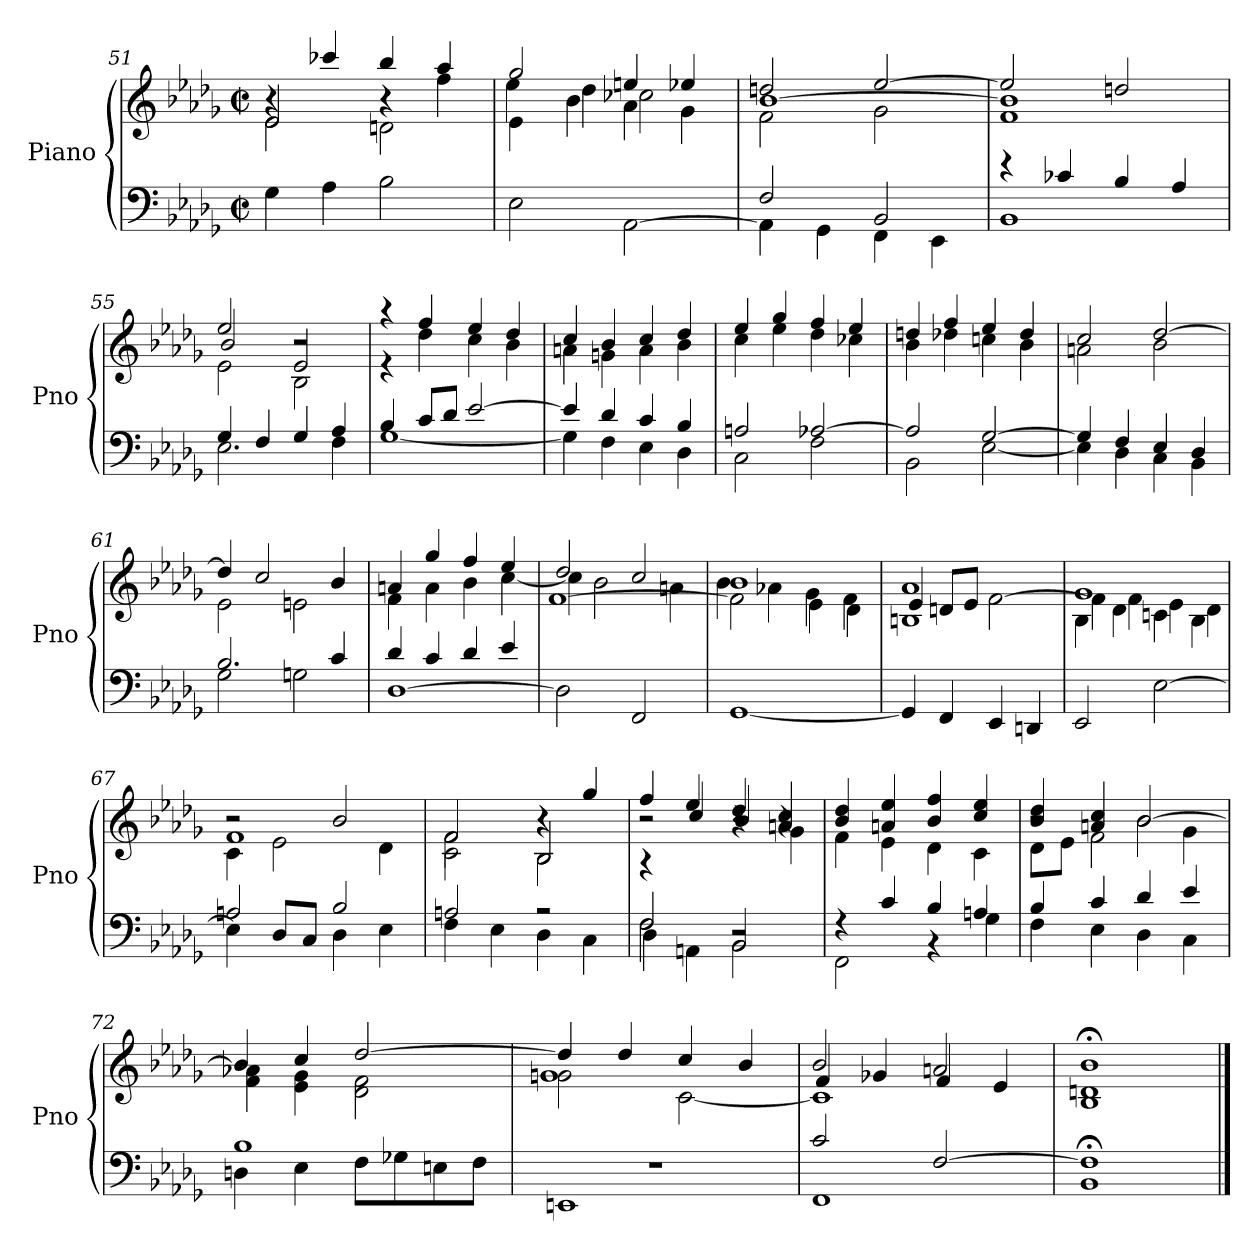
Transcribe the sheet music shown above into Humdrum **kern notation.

**kern	**kern
*part1	*part1
*staff2	*staff1
*I"Piano	*
*I'Pno	*
*clefF4	*clefG2
*k[b-e-a-d-g-]	*k[b-e-a-d-g-]
*M2/2	*M2/2
*met(c|)	*met(c|)
=51	=51
*	*^
*	*	*^
4G-\	4r	2e-\	2e-/
4A-\	4ccc-X/	.	.
2B-\	4bb-/	2dn\	4r
.	4aa-/	.	4ff\
=52	=52	=52	=52
2E-\	2gg-/	4e-\	4ee-\
.	.	4b-\	4dd-\
[2AA-\	4eeni/	4a-\	2cc-X\
.	4ee-/	4g-\	.
=53	=53	=53	=53
*^	*	*	*
4AA-\]	2F/	2ddn/	2f\	[1b-
4GG-\	.	.	.	.
4FF\	2BB-/	[2ee-/	2g-\	.
4EE-\	.	.	.	.
!!LO:LB:g=z	!!	!!
=54	=54	=54	=54	=54
4r	1BB-	2ee-/]	1f	1b-]
4c-X/	.	.	.	.
4B-/	.	2ddn/	.	.
4A-/	.	.	.	.
=55	=55	=55	=55	=55
4G-/	2.E-\	2ee-/	2e-\	2b-/
4F/	.	.	.	.
4G-/	.	2r	2B-\	2e-/
4A-/	4F\	.	.	.
*	*	*	*v	*v
=56	=56	=56	=56
4B-/	[1G-	4r	4r
8c/L	.	4ff/	4dd-\
8d-/J	.	.	.
[2e-/	.	4ee-/	4cc\
.	.	4dd-/	4b-\
=57	=57	=57	=57
4e-/]	4G-\]	4cc/	4an\
4d-/	4F\	4b-/	4gn\
4c/	4E-\	4cc/	4a\
4B-/	4D-\	4dd-/	4b-\
=58	=58	=58	=58
2An/	2C\	4ee-/	4cc\
.	.	4gg-/	4ee-\
[2A-X/	2F\	4ff/	4dd-\
.	.	4ee-/	4cc-X\
=59	=59	=59	=59
2A-/]	2BB-\	4ddn/	4b-\
.	.	4ff/	4dd-X\
[2G-/	[2E-\	4ee-/	4ccn\
.	.	4dd-/	4b-\
=60	=60	=60	=60
4G-/]	4E-\]	2cc/	2an\
4F/	4D-\	.	.
4E-/	4C\	[2dd-/	2b-\
4D-/	4BB-\	.	.
!!LO:LB:g=z	!!
=61	=61	=61	=61
2.B-/	2G-\	4dd-/]	2e-\
.	.	2cc/	.
.	2Gn\	.	2en\
4c/	.	4b-/	.
=62	=62	=62	=62
[1D-	4d-/	4an/	4f\
.	4c/	4gg-/	4a\
.	4d-/	4ff/	4b-\
.	4e-/	4ee-/	[4cc\
*v	*v	*	*
=63	=63	=63
*	*	*^
2D-\]	2dd-/	4cc\]	[1f
.	.	2b-\	.
2FF/	2cc/	.	.
.	.	4an\	.
=64	=64	=64	=64
[1GG-	1b-	4b-\	2f\]
.	.	4a-X\	.
.	.	4g-\	4e-\
.	.	4f\	4d-\
=65	=65	=65	=65
4GG-/]	1a-	1Bni	4e-/
4FF/	.	.	8dn/L
.	.	.	8e-/J
4EE-/	.	.	[2f\
4DDn/	.	.	.
=66	=66	=66	=66
2EE-/	1g-	4B-\	4f\]
.	.	4d-\	4f\
[2E-\	.	4cn\	4e-\
.	.	4B-\	4d-\
!!LO:PB:g=z	!!	!!
=67	=67	=67	=67
*^	*	*	*
4E-\]	2An/	2r	4c\	1f
8D-/L	.	.	2e-\	.
8C/J	.	.	.	.
4D-\	2B-/	2b-/	.	.
4E-\	.	.	4d-\	.
=68	=68	=68	=68	=68
2An/	4F\	2f/	2c\	2f\
.	4E-\	.	.	.
2r	4D-\	4r	2B-\	2B-/
.	4C\	4gg-/	.	.
=69	=69	=69	=69	=69
*	*^	*	*	*
2F/	2F\	4D-\	4ff/	2r	4rA
.	.	4AAn\	4ee-/	.	4cc/
2BB-/	2BB-\	2r	4dd-/	4r	4b-/
.	.	.	4an/ 4cc/	4g-\	4r
*	*v	*v	*	*	*
*	*	*	*v	*v
=70	=70	=70	=70
4rF	2FF\	4b-/ 4dd-/	4f\
4c/	.	4an/ 4ee-/	4e-\
4B-/	4rBB	4b-/ 4ff/	4d-\
4An/	4G-\	4cc/ 4ee-/	4c\
=71	=71	=71	=71
*	*	*	*^
4B-/	4F\	4b-/ 4dd-/	8d-\L	2r
.	.	.	8e-\J	.
4c/	4E-\	4an/ 4cc/	2f\	.
4d-/	4D-\	[2b-/	.	2b-\
4e-/	4C\	.	4g-\	.
*	*	*	*v	*v
=72	=72	=72	=72
1B-	4Dn\	4b-/]	4f\ 4a-X\
.	4E-\	4cc/	4e-\ 4g-\
.	8F\L	[2dd-/	2d-\ 2f\
.	8G-X\	.	.
.	8En\	.	.
.	8F\J	.	.
!!LO:LB:g=z
=73	=73	=73	=73
*	*	*	*^
1r	1EEn	4dd-/]	2gn\	1g
.	.	4dd-/	.	.
.	.	4cc/	[2c\	.
.	.	4b-/	.	.
=74	=74	=74	=74	=74
2c/	1FF	2b-/	1c]	4f/
.	.	.	.	4g-X/
[2F/	.	2an/	.	4f/
.	.	.	.	4e-/
*v	*v	*	*	*
*	*v	*v	*v
=75	=75
1BB-; 1F];	1B-;< 1dn;< 1b-;<
==	==
*-	*-
